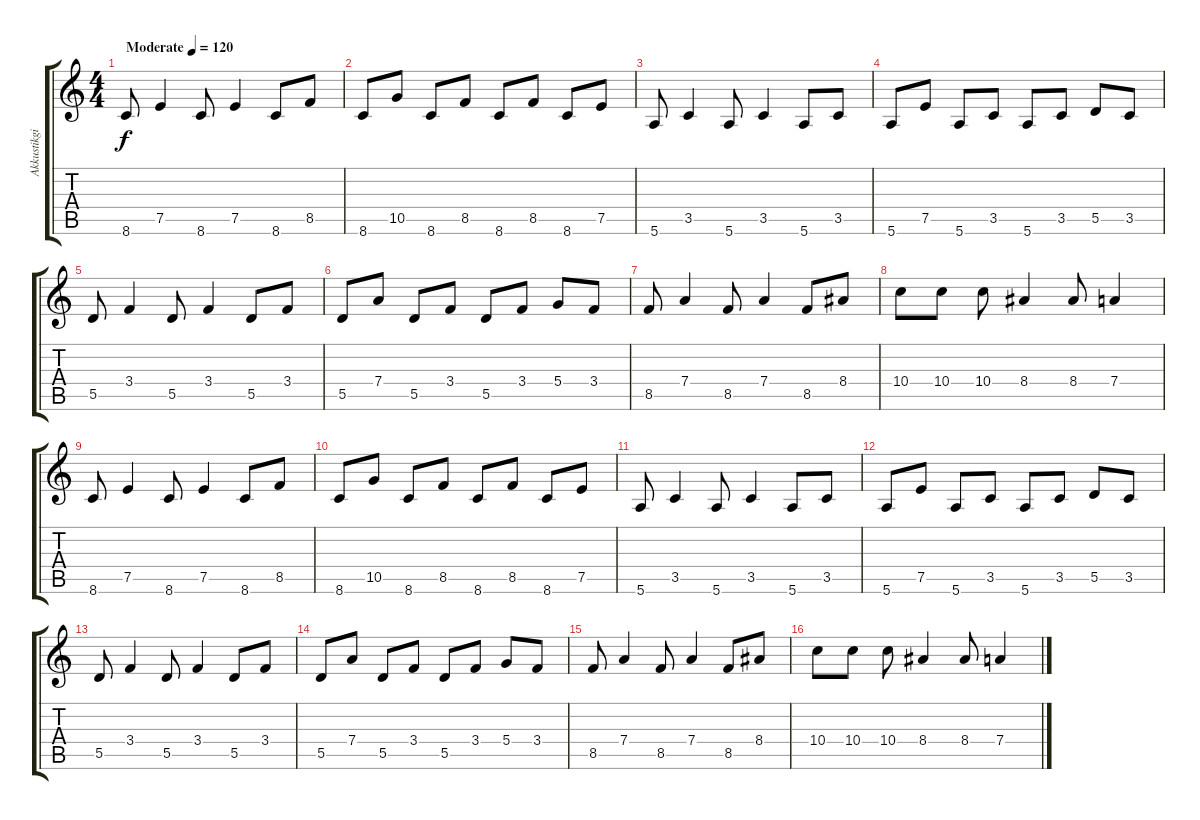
\track ("Akkustikgitarre" "Akkustikgi") {instrument electricguitarclean}
\staff {score tabs}
\tuning (E4 B3 G3 D3 A2 E2) {hide}
\ts (4 4)
\tempo (120 "Moderate")
\clef g2
\ks c
8.6.8{dy f instrument electricguitarclean} 7.5.4 8.6.8 7.5.4 8.6.8 8.5.8 |
8.6.8 10.5.8 8.6.8 8.5.8 8.6.8 8.5.8 8.6.8 7.5.8 |
5.6.8 3.5.4 5.6.8 3.5.4 5.6.8 3.5.8 |
5.6.8 7.5.8 5.6.8 3.5.8 5.6.8 3.5.8 5.5.8 3.5.8 |
5.5.8 3.4.4 5.5.8 3.4.4 5.5.8 3.4.8 |
5.5.8 7.4.8 5.5.8 3.4.8 5.5.8 3.4.8 5.4.8 3.4.8 |
8.5.8 7.4.4 8.5.8 7.4.4 8.5.8 8.4.8 |
10.4.8 10.4.8 10.4.8 8.4.4 8.4.8 7.4.4 |
8.6.8 7.5.4 8.6.8 7.5.4 8.6.8 8.5.8 |
8.6.8 10.5.8 8.6.8 8.5.8 8.6.8 8.5.8 8.6.8 7.5.8 |
5.6.8 3.5.4 5.6.8 3.5.4 5.6.8 3.5.8 |
5.6.8 7.5.8 5.6.8 3.5.8 5.6.8 3.5.8 5.5.8 3.5.8 |
5.5.8 3.4.4 5.5.8 3.4.4 5.5.8 3.4.8 |
5.5.8 7.4.8 5.5.8 3.4.8 5.5.8 3.4.8 5.4.8 3.4.8 |
8.5.8 7.4.4 8.5.8 7.4.4 8.5.8 8.4.8 |
10.4.8 10.4.8 10.4.8 8.4.4 8.4.8 7.4.4
